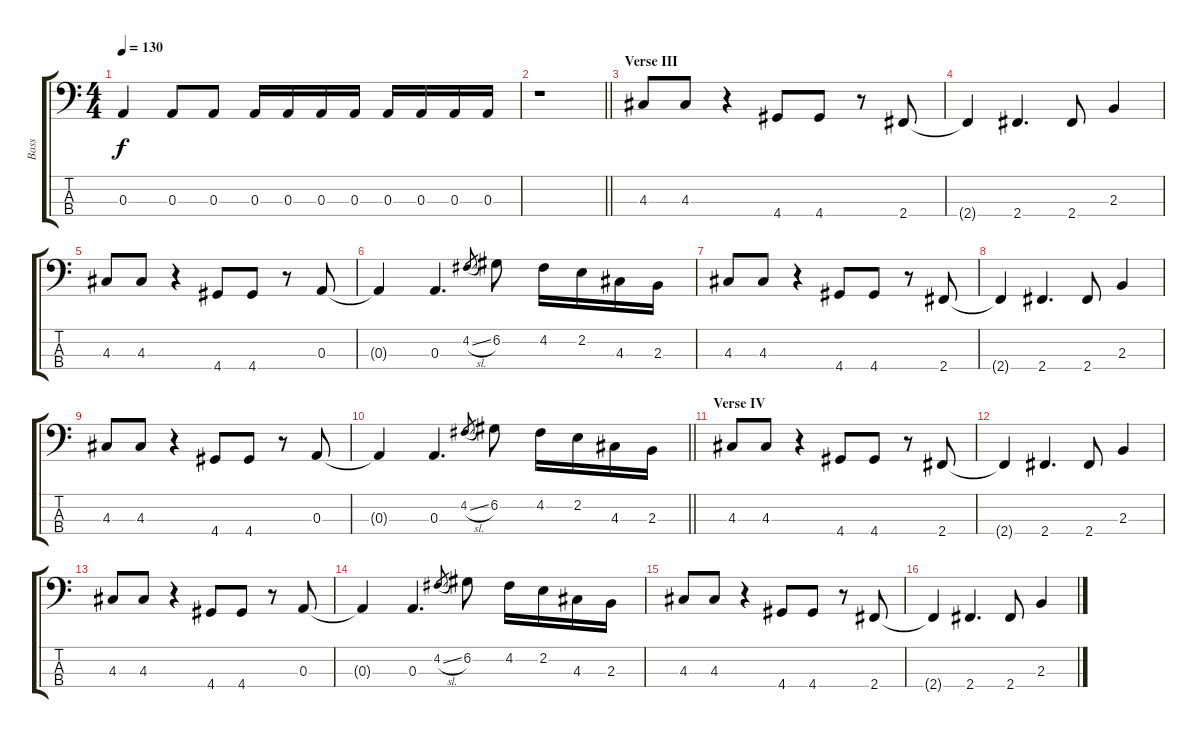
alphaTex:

\track ("Bass" "Bass") {instrument electricbassfinger}
\staff {score tabs}
\tuning (G2 D2 A1 E1) {hide}
\ts (4 4)
\tempo 130
\clef f4
\ks c
0.3.4{dy f} 0.3.8 0.3.8 0.3.16 0.3.16 0.3.16 0.3.16 0.3.16 0.3.16 0.3.16 0.3.16 |
\barLineRight lightlight
r.1 |
\section ("" "Verse III")
4.3.8 4.3.8 r.4 4.4.8 4.4.8 r.8 2.4.8 |
2.4{t}.4 2.4.4{d} 2.4.8 2.3.4 |
4.3.8 4.3.8 r.4 4.4.8 4.4.8 r.8 0.3.8 |
0.3{t}.4 0.3.4{d} 4.2{sl}.8{gr} 6.2.8 4.2.16 2.2.16 4.3.16 2.3.16 |
4.3.8 4.3.8 r.4 4.4.8 4.4.8 r.8 2.4.8 |
2.4{t}.4 2.4.4{d} 2.4.8 2.3.4 |
4.3.8 4.3.8 r.4 4.4.8 4.4.8 r.8 0.3.8 |
\barLineRight lightlight
0.3{t}.4 0.3.4{d} 4.2{sl}.8{gr} 6.2.8 4.2.16 2.2.16 4.3.16 2.3.16 |
\section ("" "Verse IV")
4.3.8 4.3.8 r.4 4.4.8 4.4.8 r.8 2.4.8 |
2.4{t}.4 2.4.4{d} 2.4.8 2.3.4 |
4.3.8 4.3.8 r.4 4.4.8 4.4.8 r.8 0.3.8 |
0.3{t}.4 0.3.4{d} 4.2{sl}.8{gr} 6.2.8 4.2.16 2.2.16 4.3.16 2.3.16 |
4.3.8 4.3.8 r.4 4.4.8 4.4.8 r.8 2.4.8 |
2.4{t}.4 2.4.4{d} 2.4.8 2.3.4
